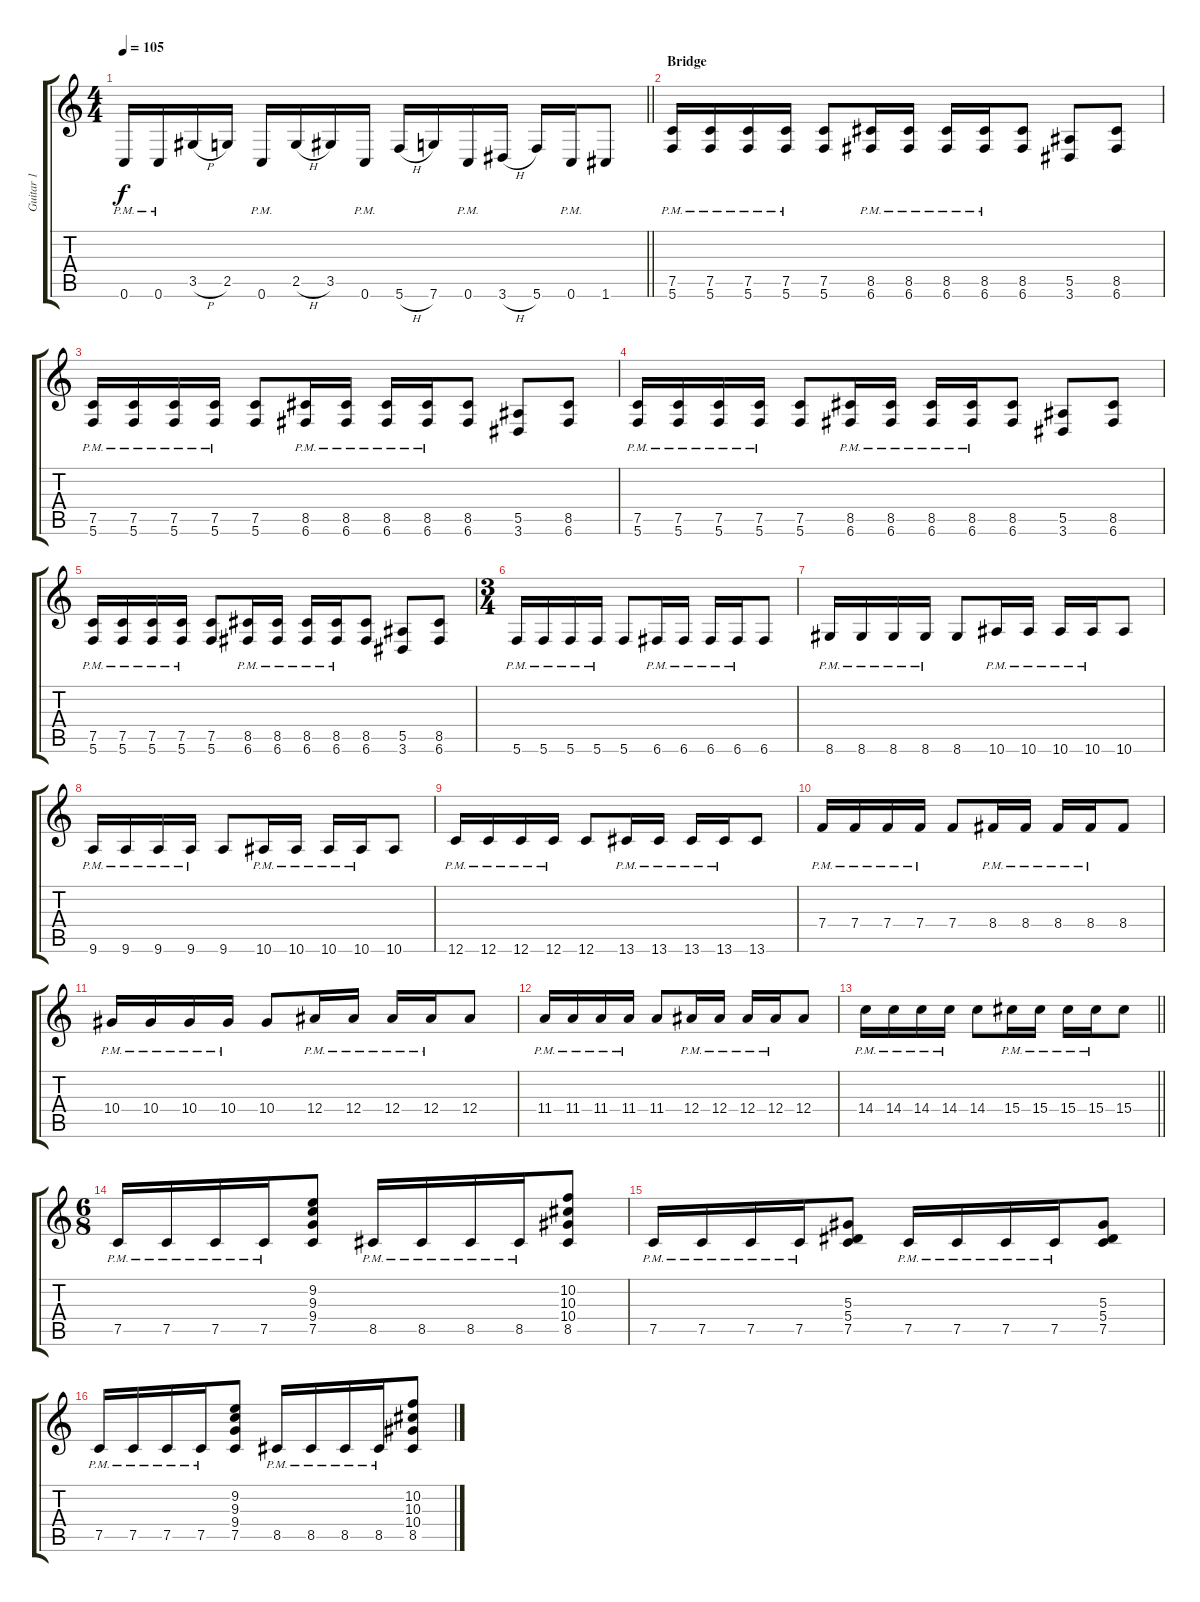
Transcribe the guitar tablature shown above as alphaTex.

\track ("Guitar 1" "Guitar 1") {instrument distortionguitar}
\staff {score tabs}
\tuning (C4 G3 Eb3 Bb2 F2 C2) {hide}
\ts (4 4)
\tempo 105
\clef g2
\barLineRight lightlight
\ks c
0.6{pm}.16{dy f} 0.6{pm}.16 3.5{h}.16 2.5.16 0.6{pm}.16 2.5{h}.16 3.5.16 0.6{pm}.16 5.6{h}.16 7.6.16 0.6{pm}.16 3.6{h}.16 5.6.16 0.6{pm}.16 1.6.8 |
\section ("" "Bridge")
(7.5{pm} 5.6{pm}).16 (7.5{pm} 5.6{pm}).16 (7.5{pm} 5.6{pm}).16 (7.5{pm} 5.6{pm}).16 (7.5 5.6).8 (8.5{pm} 6.6{pm}).16 (8.5{pm} 6.6{pm}).16 (8.5{pm} 6.6{pm}).16 (8.5{pm} 6.6{pm}).16 (8.5 6.6).8 (5.5 3.6).8 (8.5 6.6).8 |
(7.5{pm} 5.6{pm}).16 (7.5{pm} 5.6{pm}).16 (7.5{pm} 5.6{pm}).16 (7.5{pm} 5.6{pm}).16 (7.5 5.6).8 (8.5{pm} 6.6{pm}).16 (8.5{pm} 6.6{pm}).16 (8.5{pm} 6.6{pm}).16 (8.5{pm} 6.6{pm}).16 (8.5 6.6).8 (5.5 3.6).8 (8.5 6.6).8 |
(7.5{pm} 5.6{pm}).16 (7.5{pm} 5.6{pm}).16 (7.5{pm} 5.6{pm}).16 (7.5{pm} 5.6{pm}).16 (7.5 5.6).8 (8.5{pm} 6.6{pm}).16 (8.5{pm} 6.6{pm}).16 (8.5{pm} 6.6{pm}).16 (8.5{pm} 6.6{pm}).16 (8.5 6.6).8 (5.5 3.6).8 (8.5 6.6).8 |
(7.5{pm} 5.6{pm}).16 (7.5{pm} 5.6{pm}).16 (7.5{pm} 5.6{pm}).16 (7.5{pm} 5.6{pm}).16 (7.5 5.6).8 (8.5{pm} 6.6{pm}).16 (8.5{pm} 6.6{pm}).16 (8.5{pm} 6.6{pm}).16 (8.5{pm} 6.6{pm}).16 (8.5 6.6).8 (5.5 3.6).8 (8.5 6.6).8 |
\ts (3 4)
5.6{pm}.16 5.6{pm}.16 5.6{pm}.16 5.6{pm}.16 5.6.8 6.6{pm}.16 6.6{pm}.16 6.6{pm}.16 6.6{pm}.16 6.6.8 |
8.6{pm}.16 8.6{pm}.16 8.6{pm}.16 8.6{pm}.16 8.6.8 10.6{pm}.16 10.6{pm}.16 10.6{pm}.16 10.6{pm}.16 10.6.8 |
9.6{pm}.16 9.6{pm}.16 9.6{pm}.16 9.6{pm}.16 9.6.8 10.6{pm}.16 10.6{pm}.16 10.6{pm}.16 10.6{pm}.16 10.6.8 |
12.6{pm}.16 12.6{pm}.16 12.6{pm}.16 12.6{pm}.16 12.6.8 13.6{pm}.16 13.6{pm}.16 13.6{pm}.16 13.6{pm}.16 13.6.8 |
7.4{pm}.16 7.4{pm}.16 7.4{pm}.16 7.4{pm}.16 7.4.8 8.4{pm}.16 8.4{pm}.16 8.4{pm}.16 8.4{pm}.16 8.4.8 |
10.4{pm}.16 10.4{pm}.16 10.4{pm}.16 10.4{pm}.16 10.4.8 12.4{pm}.16 12.4{pm}.16 12.4{pm}.16 12.4{pm}.16 12.4.8 |
11.4{pm}.16 11.4{pm}.16 11.4{pm}.16 11.4{pm}.16 11.4.8 12.4{pm}.16 12.4{pm}.16 12.4{pm}.16 12.4{pm}.16 12.4.8 |
\barLineRight lightlight
14.4{pm}.16 14.4{pm}.16 14.4{pm}.16 14.4{pm}.16 14.4.8 15.4{pm}.16 15.4{pm}.16 15.4{pm}.16 15.4{pm}.16 15.4.8 |
\ts (6 8)
\section ("" "")
7.5{pm}.16 7.5{pm}.16 7.5{pm}.16 7.5{pm}.16 (9.2 9.3 9.4 7.5).8 8.5{pm}.16 8.5{pm}.16 8.5{pm}.16 8.5{pm}.16 (10.2 10.3 10.4 8.5).8 |
7.5{pm}.16 7.5{pm}.16 7.5{pm}.16 7.5{pm}.16 (5.3 5.4 7.5).8 7.5{pm}.16 7.5{pm}.16 7.5{pm}.16 7.5{pm}.16 (5.3 5.4 7.5).8 |
7.5{pm}.16 7.5{pm}.16 7.5{pm}.16 7.5{pm}.16 (9.2 9.3 9.4 7.5).8 8.5{pm}.16 8.5{pm}.16 8.5{pm}.16 8.5{pm}.16 (10.2 10.3 10.4 8.5).8
